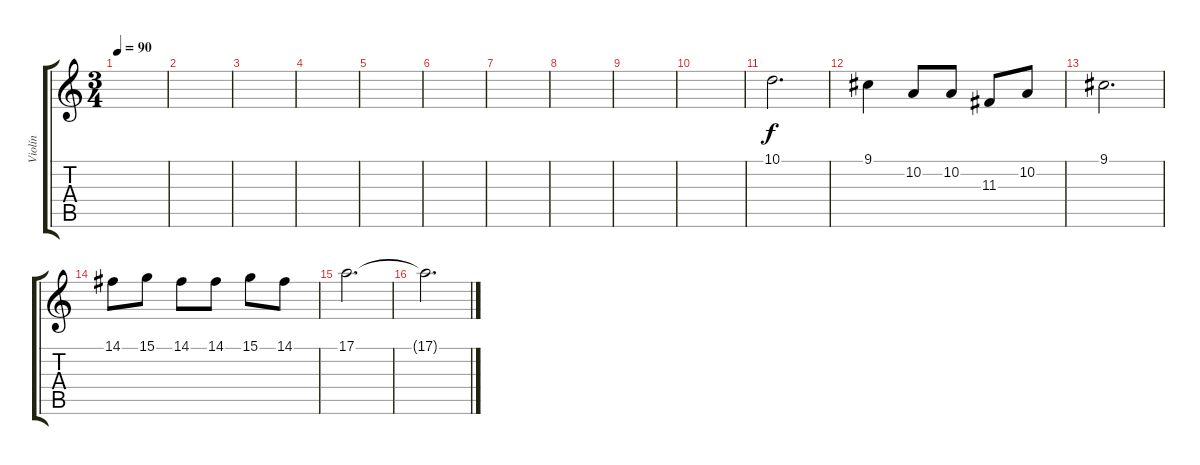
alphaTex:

\track ("Violín" "Violín") {instrument violin}
\staff {score tabs}
\tuning (E4 B3 G3 D3 A2 E2) {hide}
\ts (3 4)
\tempo 90
\clef g2
\ks c
|
|
|
|
|
|
|
|
|
|
10.1.2{d} |
9.1.4 10.2.8 10.2.8 11.3.8 10.2.8 |
9.1.2{d} |
14.1.8 15.1.8 14.1.8 14.1.8 15.1.8 14.1.8 |
17.1.2{d} |
17.1{t}.2{d}
